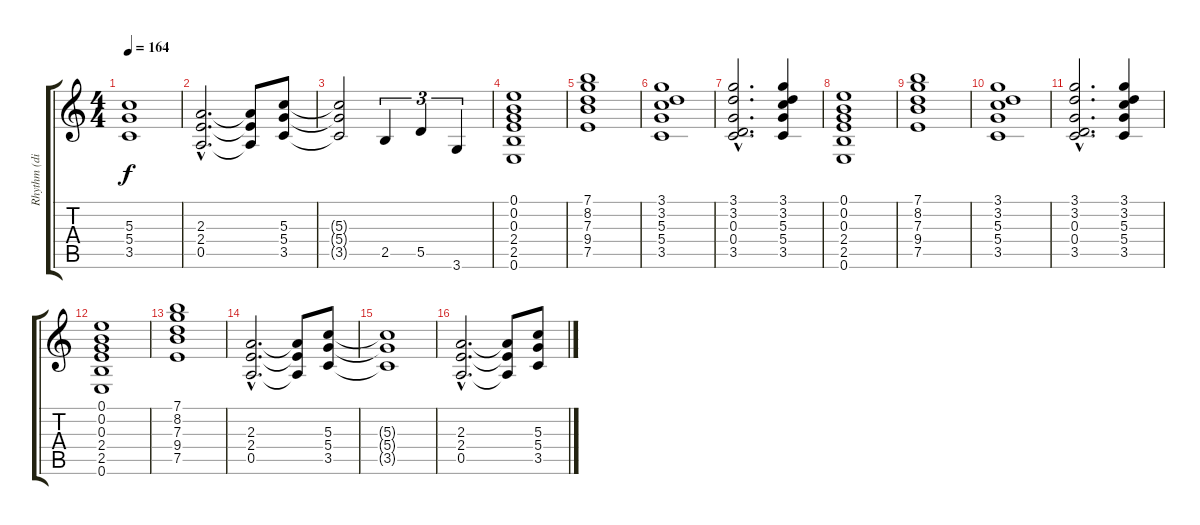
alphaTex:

\track ("Rhythm (distortion)" "Rhythm (di") {instrument distortionguitar}
\staff {score tabs}
\tuning (E4 B3 G3 D3 A2 E2) {hide}
\ts (4 4)
\tempo 164
\clef g2
\ks c
(5.3{t} 5.4{t} 3.5{t}).1{dy f} |
(2.3{hac} 2.4{hac} 0.5{hac}).2{d} (2.3{t} 2.4{t} 0.5{t}).8 (5.3 5.4 3.5).8 |
(5.3{t} 5.4{t} 3.5{t}).2 2.5.4{tu (3 2)} 5.5.4{tu (3 2)} 3.6.4{tu (3 2)} |
(0.1 0.2 0.3 2.4 2.5 0.6).1 |
(7.1 8.2 7.3 9.4 7.5).1 |
(3.1 3.2 5.3 5.4 3.5).1 |
(3.1{hac} 3.2{hac} 0.3{hac} 0.4{hac} 3.5{hac}).2{d} (3.1 3.2 5.3 5.4 3.5).4 |
(0.1 0.2 0.3 2.4 2.5 0.6).1 |
(7.1 8.2 7.3 9.4 7.5).1 |
(3.1 3.2 5.3 5.4 3.5).1 |
(3.1{hac} 3.2{hac} 0.3{hac} 0.4{hac} 3.5{hac}).2{d} (3.1 3.2 5.3 5.4 3.5).4 |
(0.1 0.2 0.3 2.4 2.5 0.6).1 |
(7.1 8.2 7.3 9.4 7.5).1 |
(2.3{hac} 2.4{hac} 0.5{hac}).2{d} (2.3{t} 2.4{t} 0.5{t}).8 (5.3 5.4 3.5).8 |
(5.3{t} 5.4{t} 3.5{t}).1 |
(2.3{hac} 2.4{hac} 0.5{hac}).2{d} (2.3{t} 2.4{t} 0.5{t}).8 (5.3 5.4 3.5).8
